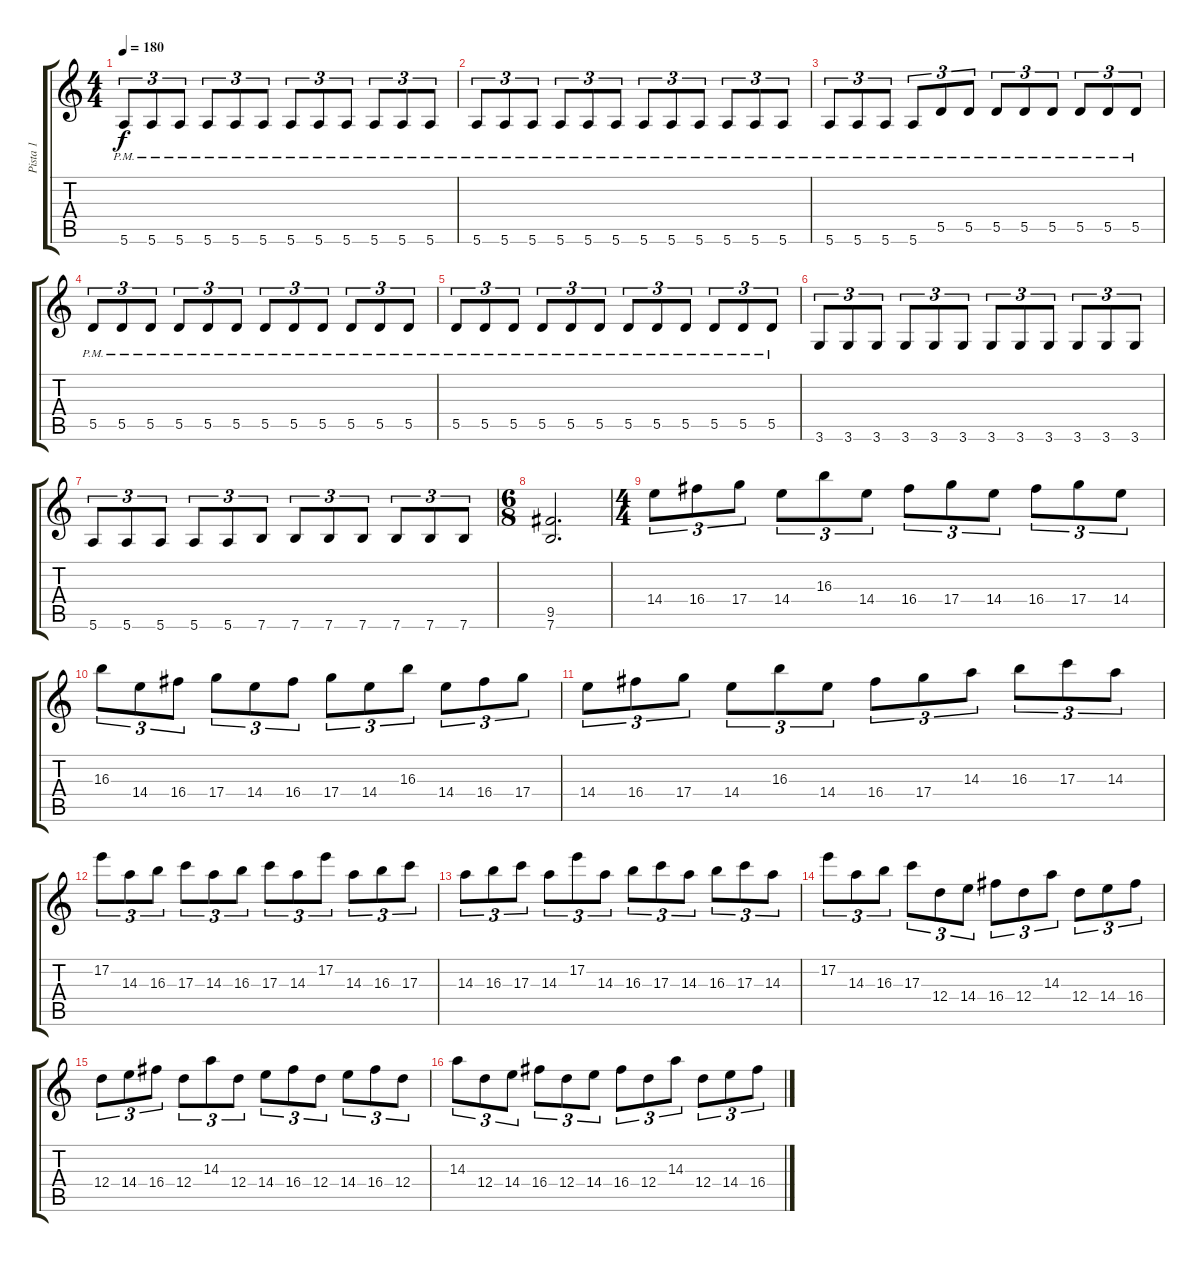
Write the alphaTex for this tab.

\track ("Pista 1" "Pista 1") {instrument electricguitarclean}
\staff {score tabs}
\tuning (E4 B3 G3 D3 A2 E2) {hide}
\ts (4 4)
\tempo 180
\clef g2
\ks c
5.6{pm}.8{tu (3 2) dy f} 5.6{pm}.8{tu (3 2)} 5.6{pm}.8{tu (3 2)} 5.6{pm}.8{tu (3 2)} 5.6{pm}.8{tu (3 2)} 5.6{pm}.8{tu (3 2)} 5.6{pm}.8{tu (3 2)} 5.6{pm}.8{tu (3 2)} 5.6{pm}.8{tu (3 2)} 5.6{pm}.8{tu (3 2)} 5.6{pm}.8{tu (3 2)} 5.6{pm}.8{tu (3 2)} |
5.6{pm}.8{tu (3 2)} 5.6{pm}.8{tu (3 2)} 5.6{pm}.8{tu (3 2)} 5.6{pm}.8{tu (3 2)} 5.6{pm}.8{tu (3 2)} 5.6{pm}.8{tu (3 2)} 5.6{pm}.8{tu (3 2)} 5.6{pm}.8{tu (3 2)} 5.6{pm}.8{tu (3 2)} 5.6{pm}.8{tu (3 2)} 5.6{pm}.8{tu (3 2)} 5.6{pm}.8{tu (3 2)} |
5.6{pm}.8{tu (3 2)} 5.6{pm}.8{tu (3 2)} 5.6{pm}.8{tu (3 2)} 5.6{pm}.8{tu (3 2)} 5.5{pm}.8{tu (3 2)} 5.5{pm}.8{tu (3 2)} 5.5{pm}.8{tu (3 2)} 5.5{pm}.8{tu (3 2)} 5.5{pm}.8{tu (3 2)} 5.5{pm}.8{tu (3 2)} 5.5{pm}.8{tu (3 2)} 5.5{pm}.8{tu (3 2)} |
5.5{pm}.8{tu (3 2)} 5.5{pm}.8{tu (3 2)} 5.5{pm}.8{tu (3 2)} 5.5{pm}.8{tu (3 2)} 5.5{pm}.8{tu (3 2)} 5.5{pm}.8{tu (3 2)} 5.5{pm}.8{tu (3 2)} 5.5{pm}.8{tu (3 2)} 5.5{pm}.8{tu (3 2)} 5.5{pm}.8{tu (3 2)} 5.5{pm}.8{tu (3 2)} 5.5{pm}.8{tu (3 2)} |
5.5{pm}.8{tu (3 2)} 5.5{pm}.8{tu (3 2)} 5.5{pm}.8{tu (3 2)} 5.5{pm}.8{tu (3 2)} 5.5{pm}.8{tu (3 2)} 5.5{pm}.8{tu (3 2)} 5.5{pm}.8{tu (3 2)} 5.5{pm}.8{tu (3 2)} 5.5{pm}.8{tu (3 2)} 5.5{pm}.8{tu (3 2)} 5.5{pm}.8{tu (3 2)} 5.5{pm}.8{tu (3 2)} |
3.6.8{tu (3 2)} 3.6.8{tu (3 2)} 3.6.8{tu (3 2)} 3.6.8{tu (3 2)} 3.6.8{tu (3 2)} 3.6.8{tu (3 2)} 3.6.8{tu (3 2)} 3.6.8{tu (3 2)} 3.6.8{tu (3 2)} 3.6.8{tu (3 2)} 3.6.8{tu (3 2)} 3.6.8{tu (3 2)} |
5.6.8{tu (3 2)} 5.6.8{tu (3 2)} 5.6.8{tu (3 2)} 5.6.8{tu (3 2)} 5.6.8{tu (3 2)} 7.6.8{tu (3 2)} 7.6.8{tu (3 2)} 7.6.8{tu (3 2)} 7.6.8{tu (3 2)} 7.6.8{tu (3 2)} 7.6.8{tu (3 2)} 7.6.8{tu (3 2)} |
\ts (6 8)
(9.5 7.6).2{d} |
\ts (4 4)
14.4.8{tu (3 2)} 16.4.8{tu (3 2)} 17.4.8{tu (3 2)} 14.4.8{tu (3 2)} 16.3.8{tu (3 2)} 14.4.8{tu (3 2)} 16.4.8{tu (3 2)} 17.4.8{tu (3 2)} 14.4.8{tu (3 2)} 16.4.8{tu (3 2)} 17.4.8{tu (3 2)} 14.4.8{tu (3 2)} |
16.3.8{tu (3 2)} 14.4.8{tu (3 2)} 16.4.8{tu (3 2)} 17.4.8{tu (3 2)} 14.4.8{tu (3 2)} 16.4.8{tu (3 2)} 17.4.8{tu (3 2)} 14.4.8{tu (3 2)} 16.3.8{tu (3 2)} 14.4.8{tu (3 2)} 16.4.8{tu (3 2)} 17.4.8{tu (3 2)} |
14.4.8{tu (3 2)} 16.4.8{tu (3 2)} 17.4.8{tu (3 2)} 14.4.8{tu (3 2)} 16.3.8{tu (3 2)} 14.4.8{tu (3 2)} 16.4.8{tu (3 2)} 17.4.8{tu (3 2)} 14.3.8{tu (3 2)} 16.3.8{tu (3 2)} 17.3.8{tu (3 2)} 14.3.8{tu (3 2)} |
17.2.8{tu (3 2)} 14.3.8{tu (3 2)} 16.3.8{tu (3 2)} 17.3.8{tu (3 2)} 14.3.8{tu (3 2)} 16.3.8{tu (3 2)} 17.3.8{tu (3 2)} 14.3.8{tu (3 2)} 17.2.8{tu (3 2)} 14.3.8{tu (3 2)} 16.3.8{tu (3 2)} 17.3.8{tu (3 2)} |
14.3.8{tu (3 2)} 16.3.8{tu (3 2)} 17.3.8{tu (3 2)} 14.3.8{tu (3 2)} 17.2.8{tu (3 2)} 14.3.8{tu (3 2)} 16.3.8{tu (3 2)} 17.3.8{tu (3 2)} 14.3.8{tu (3 2)} 16.3.8{tu (3 2)} 17.3.8{tu (3 2)} 14.3.8{tu (3 2)} |
17.2.8{tu (3 2)} 14.3.8{tu (3 2)} 16.3.8{tu (3 2)} 17.3.8{tu (3 2)} 12.4.8{tu (3 2)} 14.4.8{tu (3 2)} 16.4.8{tu (3 2)} 12.4.8{tu (3 2)} 14.3.8{tu (3 2)} 12.4.8{tu (3 2)} 14.4.8{tu (3 2)} 16.4.8{tu (3 2)} |
12.4.8{tu (3 2)} 14.4.8{tu (3 2)} 16.4.8{tu (3 2)} 12.4.8{tu (3 2)} 14.3.8{tu (3 2)} 12.4.8{tu (3 2)} 14.4.8{tu (3 2)} 16.4.8{tu (3 2)} 12.4.8{tu (3 2)} 14.4.8{tu (3 2)} 16.4.8{tu (3 2)} 12.4.8{tu (3 2)} |
14.3.8{tu (3 2)} 12.4.8{tu (3 2)} 14.4.8{tu (3 2)} 16.4.8{tu (3 2)} 12.4.8{tu (3 2)} 14.4.8{tu (3 2)} 16.4.8{tu (3 2)} 12.4.8{tu (3 2)} 14.3.8{tu (3 2)} 12.4.8{tu (3 2)} 14.4.8{tu (3 2)} 16.4.8{tu (3 2)}
